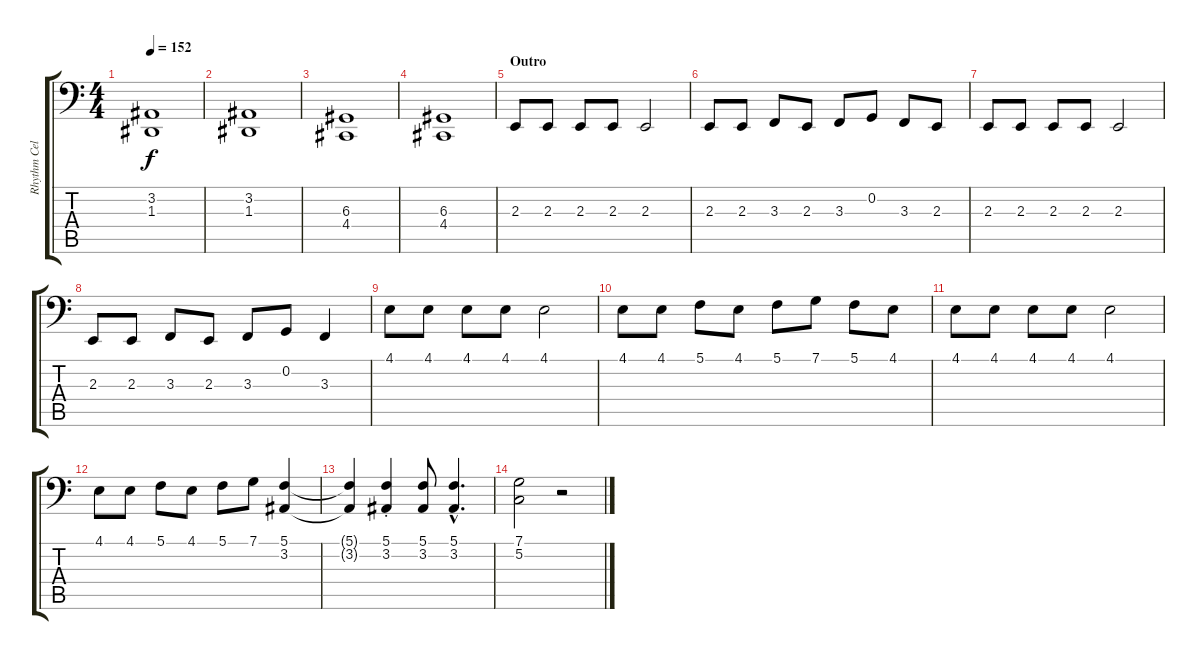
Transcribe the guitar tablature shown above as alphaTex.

\track ("Rhythm Cello 2" "Rhythm Cel") {instrument cello}
\staff {score tabs}
\tuning (C3 G2 D2 A1 E1 B0) {hide}
\ts (4 4)
\tempo 152
\clef f4
\ks c
(3.2 1.3).1{dy f} |
(3.2 1.3).1 |
(6.3 4.4).1 |
(6.3 4.4).1 |
\section ("" "Outro")
2.3.8 2.3.8 2.3.8 2.3.8 2.3.2 |
2.3.8 2.3.8 3.3.8 2.3.8 3.3.8 0.2.8 3.3.8 2.3.8 |
2.3.8 2.3.8 2.3.8 2.3.8 2.3.2 |
2.3.8 2.3.8 3.3.8 2.3.8 3.3.8 0.2.8 3.3.4 |
4.1.8 4.1.8 4.1.8 4.1.8 4.1.2 |
4.1.8 4.1.8 5.1.8 4.1.8 5.1.8 7.1.8 5.1.8 4.1.8 |
4.1.8 4.1.8 4.1.8 4.1.8 4.1.2 |
4.1.8 4.1.8 5.1.8 4.1.8 5.1.8 7.1.8 (5.1 3.2).4 |
(5.1{t} 3.2{t}).4 (5.1{st} 3.2{st}).4 (5.1 3.2).8 (5.1{hac} 3.2{hac}).4{d} |
(7.1 5.2).2 r.2
